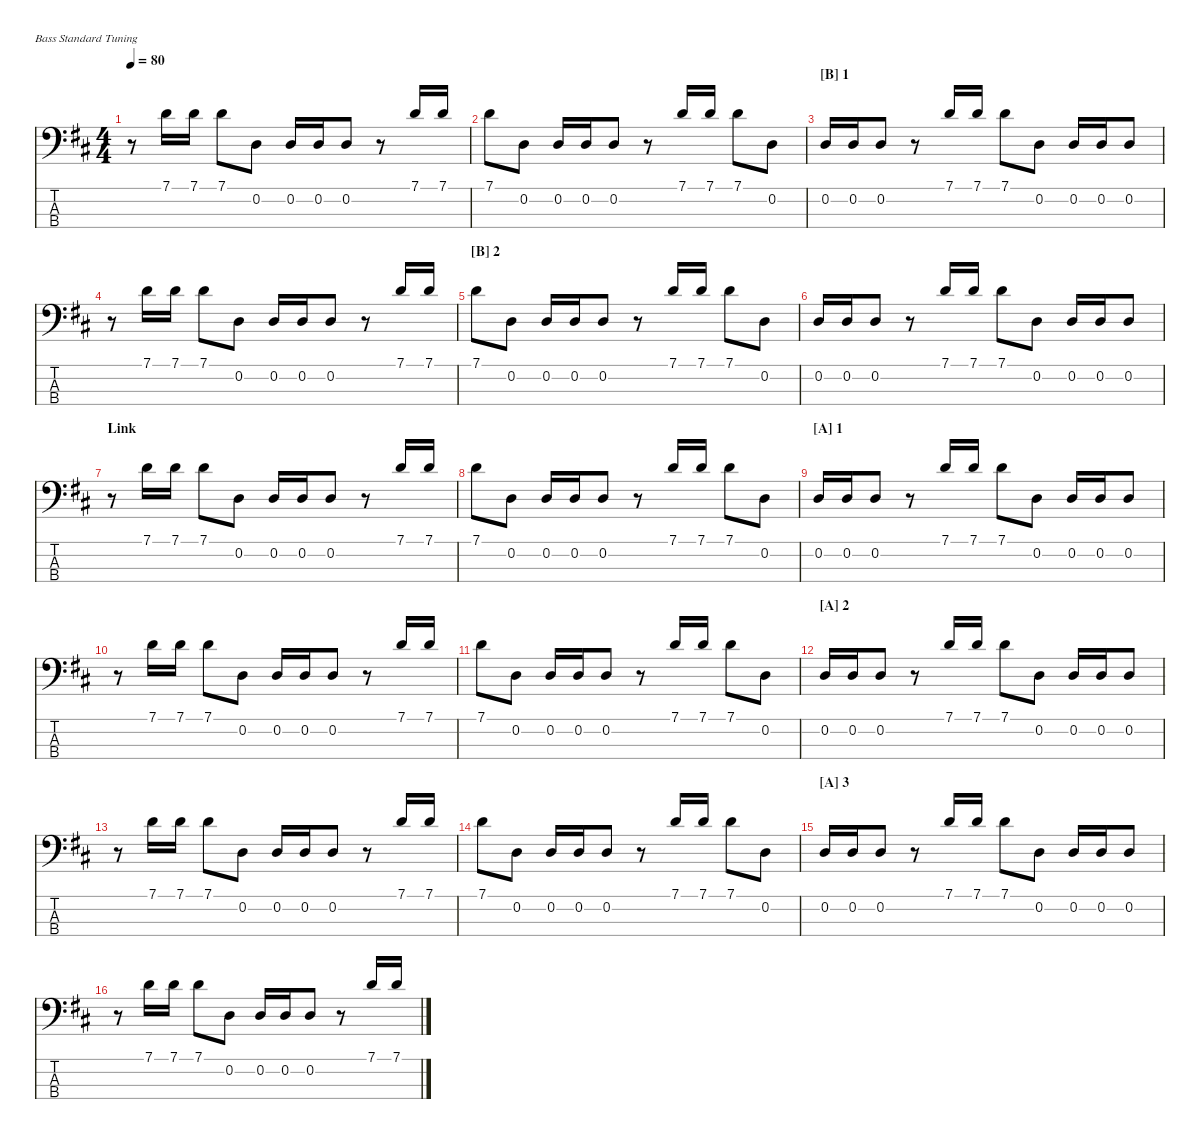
\hideDynamics
\bracketExtendMode nobrackets
\singleTrackTrackNamePolicy hidden
\multiTrackTrackNamePolicy hidden
\otherSystemsTrackNameOrientation horizontal
\track ("Bass" "E-Bass") {instrument electricbassfinger}
\staff {score tabs}
\tuning (G2 D2 A1 E1)
\ts (4 4)
\tempo 80
\clef f4
\ks d
r.8{dy f beam Down} 7.1{acc forcenatural}.16{beam Down} 7.1{acc forcenatural}.16{beam Down} 7.1{acc forcenatural}.8{beam Down} 0.2{acc forcenatural}.8{beam Down} 0.2{acc forcenatural}.16{beam Up} 0.2{acc forcenatural}.16{beam Up} 0.2{acc forcenatural}.8{beam Up} r.8{beam Up} 7.1{acc forcenatural}.16{beam Down} 7.1{acc forcenatural}.16{beam Down} |
7.1{acc forcenatural}.8{beam Down} 0.2{acc forcenatural}.8{beam Down} 0.2{acc forcenatural}.16{beam Up} 0.2{acc forcenatural}.16{beam Up} 0.2{acc forcenatural}.8{beam Up} r.8{beam Up} 7.1{acc forcenatural}.16{beam Down} 7.1{acc forcenatural}.16{beam Down} 7.1{acc forcenatural}.8{beam Down} 0.2{acc forcenatural}.8{beam Down} |
\section ("B" "1")
0.2{acc forcenatural}.16{beam Up} 0.2{acc forcenatural}.16{beam Up} 0.2{acc forcenatural}.8{beam Up} r.8{beam Up} 7.1{acc forcenatural}.16{beam Down} 7.1{acc forcenatural}.16{beam Down} 7.1{acc forcenatural}.8{beam Down} 0.2{acc forcenatural}.8{beam Down} 0.2{acc forcenatural}.16{beam Up} 0.2{acc forcenatural}.16{beam Up} 0.2{acc forcenatural}.8{beam Up} |
r.8{beam Down} 7.1{acc forcenatural}.16{beam Down} 7.1{acc forcenatural}.16{beam Down} 7.1{acc forcenatural}.8{beam Down} 0.2{acc forcenatural}.8{beam Down} 0.2{acc forcenatural}.16{beam Up} 0.2{acc forcenatural}.16{beam Up} 0.2{acc forcenatural}.8{beam Up} r.8{beam Up} 7.1{acc forcenatural}.16{beam Down} 7.1{acc forcenatural}.16{beam Down} |
\section ("B" "2")
7.1{acc forcenatural}.8{beam Down} 0.2{acc forcenatural}.8{beam Down} 0.2{acc forcenatural}.16{beam Up} 0.2{acc forcenatural}.16{beam Up} 0.2{acc forcenatural}.8{beam Up} r.8{beam Up} 7.1{acc forcenatural}.16{beam Down} 7.1{acc forcenatural}.16{beam Down} 7.1{acc forcenatural}.8{beam Down} 0.2{acc forcenatural}.8{beam Down} |
0.2{acc forcenatural}.16{beam Up} 0.2{acc forcenatural}.16{beam Up} 0.2{acc forcenatural}.8{beam Up} r.8{beam Up} 7.1{acc forcenatural}.16{beam Down} 7.1{acc forcenatural}.16{beam Down} 7.1{acc forcenatural}.8{beam Down} 0.2{acc forcenatural}.8{beam Down} 0.2{acc forcenatural}.16{beam Up} 0.2{acc forcenatural}.16{beam Up} 0.2{acc forcenatural}.8{beam Up} |
\section ("" "Link")
r.8{beam Down} 7.1{acc forcenatural}.16{beam Down} 7.1{acc forcenatural}.16{beam Down} 7.1{acc forcenatural}.8{beam Down} 0.2{acc forcenatural}.8{beam Down} 0.2{acc forcenatural}.16{beam Up} 0.2{acc forcenatural}.16{beam Up} 0.2{acc forcenatural}.8{beam Up} r.8{beam Up} 7.1{acc forcenatural}.16{beam Down} 7.1{acc forcenatural}.16{beam Down} |
7.1{acc forcenatural}.8{beam Down} 0.2{acc forcenatural}.8{beam Down} 0.2{acc forcenatural}.16{beam Up} 0.2{acc forcenatural}.16{beam Up} 0.2{acc forcenatural}.8{beam Up} r.8{beam Up} 7.1{acc forcenatural}.16{beam Down} 7.1{acc forcenatural}.16{beam Down} 7.1{acc forcenatural}.8{beam Down} 0.2{acc forcenatural}.8{beam Down} |
\section ("A" "1")
0.2{acc forcenatural}.16{beam Up} 0.2{acc forcenatural}.16{beam Up} 0.2{acc forcenatural}.8{beam Up} r.8{beam Up} 7.1{acc forcenatural}.16{beam Down} 7.1{acc forcenatural}.16{beam Down} 7.1{acc forcenatural}.8{beam Down} 0.2{acc forcenatural}.8{beam Down} 0.2{acc forcenatural}.16{beam Up} 0.2{acc forcenatural}.16{beam Up} 0.2{acc forcenatural}.8{beam Up} |
r.8{beam Down} 7.1{acc forcenatural}.16{beam Down} 7.1{acc forcenatural}.16{beam Down} 7.1{acc forcenatural}.8{beam Down} 0.2{acc forcenatural}.8{beam Down} 0.2{acc forcenatural}.16{beam Up} 0.2{acc forcenatural}.16{beam Up} 0.2{acc forcenatural}.8{beam Up} r.8{beam Up} 7.1{acc forcenatural}.16{beam Down} 7.1{acc forcenatural}.16{beam Down} |
7.1{acc forcenatural}.8{beam Down} 0.2{acc forcenatural}.8{beam Down} 0.2{acc forcenatural}.16{beam Up} 0.2{acc forcenatural}.16{beam Up} 0.2{acc forcenatural}.8{beam Up} r.8{beam Up} 7.1{acc forcenatural}.16{beam Down} 7.1{acc forcenatural}.16{beam Down} 7.1{acc forcenatural}.8{beam Down} 0.2{acc forcenatural}.8{beam Down} |
\section ("A" "2")
0.2{acc forcenatural}.16{beam Up} 0.2{acc forcenatural}.16{beam Up} 0.2{acc forcenatural}.8{beam Up} r.8{beam Up} 7.1{acc forcenatural}.16{beam Down} 7.1{acc forcenatural}.16{beam Down} 7.1{acc forcenatural}.8{beam Down} 0.2{acc forcenatural}.8{beam Down} 0.2{acc forcenatural}.16{beam Up} 0.2{acc forcenatural}.16{beam Up} 0.2{acc forcenatural}.8{beam Up} |
r.8{beam Down} 7.1{acc forcenatural}.16{beam Down} 7.1{acc forcenatural}.16{beam Down} 7.1{acc forcenatural}.8{beam Down} 0.2{acc forcenatural}.8{beam Down} 0.2{acc forcenatural}.16{beam Up} 0.2{acc forcenatural}.16{beam Up} 0.2{acc forcenatural}.8{beam Up} r.8{beam Up} 7.1{acc forcenatural}.16{beam Down} 7.1{acc forcenatural}.16{beam Down} |
7.1{acc forcenatural}.8{beam Down} 0.2{acc forcenatural}.8{beam Down} 0.2{acc forcenatural}.16{beam Up} 0.2{acc forcenatural}.16{beam Up} 0.2{acc forcenatural}.8{beam Up} r.8{beam Up} 7.1{acc forcenatural}.16{beam Down} 7.1{acc forcenatural}.16{beam Down} 7.1{acc forcenatural}.8{beam Down} 0.2{acc forcenatural}.8{beam Down} |
\section ("A" "3")
0.2{acc forcenatural}.16{beam Up} 0.2{acc forcenatural}.16{beam Up} 0.2{acc forcenatural}.8{beam Up} r.8{beam Up} 7.1{acc forcenatural}.16{beam Down} 7.1{acc forcenatural}.16{beam Down} 7.1{acc forcenatural}.8{beam Down} 0.2{acc forcenatural}.8{beam Down} 0.2{acc forcenatural}.16{beam Up} 0.2{acc forcenatural}.16{beam Up} 0.2{acc forcenatural}.8{beam Up} |
r.8{beam Down} 7.1{acc forcenatural}.16{beam Down} 7.1{acc forcenatural}.16{beam Down} 7.1{acc forcenatural}.8{beam Down} 0.2{acc forcenatural}.8{beam Down} 0.2{acc forcenatural}.16{beam Up} 0.2{acc forcenatural}.16{beam Up} 0.2{acc forcenatural}.8{beam Up} r.8{beam Up} 7.1{acc forcenatural}.16{beam Down} 7.1{acc forcenatural}.16{beam Down}
